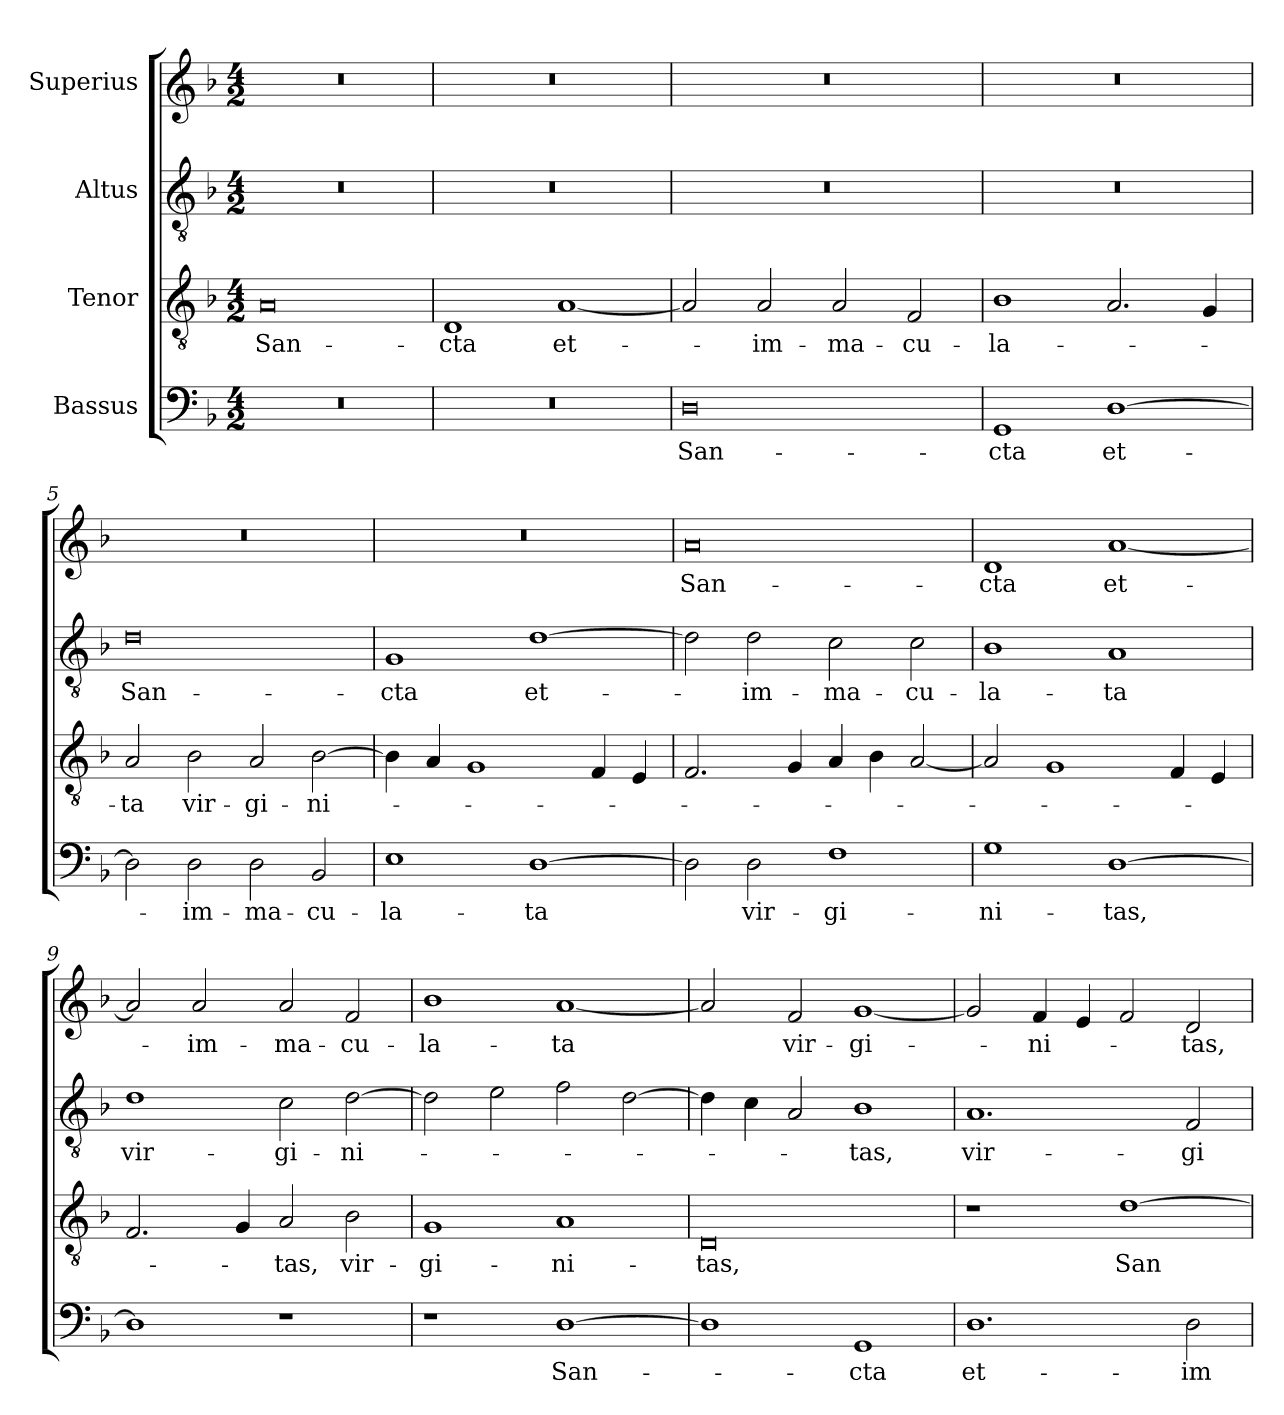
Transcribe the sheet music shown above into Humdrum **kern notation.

**kern	**text	**kern	**text	**kern	**text	**kern	**text
*part4	*part4	*part3	*part3	*part2	*part2	*part1	*part1
*staff4	*staff4	*staff3	*staff3	*staff2	*staff2	*staff1	*staff1
*I"Bassus	*	*I"Tenor	*	*I"Altus	*	*I"Superius	*
*clefF4	*	*clefGv2	*	*clefGv2	*	*clefG2	*
*k[b-]	*	*k[b-]	*	*k[b-]	*	*k[b-]	*
*M4/2	*	*M4/2	*	*M4/2	*	*M4/2	*
=1	=1	=1	=1	=1	=1	=1	=1
0r	.	0A/	San-	0r	.	0r	.
=2	=2	=2	=2	=2	=2	=2	=2
0r	.	1D/	-cta	0r	.	0r	.
.	.	[1A/	et-	.	.	.	.
=3	=3	=3	=3	=3	=3	=3	=3
0D\	San-	2A/]	.	0r	.	0r	.
.	.	2A/	im-	.	.	.	.
.	.	2A/	-ma-	.	.	.	.
.	.	2F/	-cu-	.	.	.	.
=4	=4	=4	=4	=4	=4	=4	=4
1GG/	-cta	1B-\	-la-	0r	.	0r	.
[1D\	et-	2.A/	.	.	.	.	.
.	.	4G/	.	.	.	.	.
=5	=5	=5	=5	=5	=5	=5	=5
2D\]	.	2A/	-ta	0d\	San-	0r	.
2D\	im-	2B-\	vir-	.	.	.	.
2D\	-ma-	2A/	-gi-	.	.	.	.
2BB-/	-cu-	[2B-\	-ni-	.	.	.	.
=6	=6	=6	=6	=6	=6	=6	=6
1E\	-la-	4B-\]	.	1G/	-cta	0r	.
.	.	4A/	.	.	.	.	.
.	.	1G/	.	.	.	.	.
[1D\	-ta	.	.	[1d\	et-	.	.
.	.	4F/	.	.	.	.	.
.	.	4E/	.	.	.	.	.
=7	=7	=7	=7	=7	=7	=7	=7
2D\]	.	2.F/	.	2d\]	.	0a/	San-
2D\	vir-	.	.	2d\	im-	.	.
.	.	4G/	.	.	.	.	.
1F\	-gi-	4A/	.	2c\	-ma-	.	.
.	.	4B-\	.	.	.	.	.
.	.	[2A/	.	2c\	-cu-	.	.
=8	=8	=8	=8	=8	=8	=8	=8
1G\	-ni-	2A/]	.	1B-\	-la-	1d/	-cta
.	.	1G/	.	.	.	.	.
[1D\	-tas,	.	.	1A/	-ta	[1a/	et-
.	.	4F/	.	.	.	.	.
.	.	4E/	.	.	.	.	.
=9	=9	=9	=9	=9	=9	=9	=9
1D\]	.	2.F/	.	1d\	vir-	2a/]	.
.	.	.	.	.	.	2a/	im-
.	.	4G/	.	.	.	.	.
1r	.	2A/	-tas,	2c\	-gi-	2a/	-ma-
.	.	2B-\	vir-	[2d\	-ni-	2f/	-cu-
=10	=10	=10	=10	=10	=10	=10	=10
1r	.	1G/	-gi-	2d\]	.	1b-\	-la-
.	.	.	.	2e\	.	.	.
[1D\	San-	1A/	-ni-	2f\	.	[1a/	-ta
.	.	.	.	[2d\	.	.	.
=11	=11	=11	=11	=11	=11	=11	=11
1D\]	.	0D/	-tas,	4d\]	.	2a/]	.
.	.	.	.	4c\	.	.	.
.	.	.	.	2A/	.	2f/	vir-
1GG/	-cta	.	.	1B-\	-tas,	[1g/	-gi-
=12	=12	=12	=12	=12	=12	=12	=12
1.D\	et-	1r	.	1.A/	vir-	2g/]	.
.	.	.	.	.	.	4f/	-ni-
.	.	.	.	.	.	4e/	.
.	.	[1d\	San-	.	.	2f/	.
2D\	im-	.	.	2F/	-gi-	2d/	-tas,
=	=	=	=	=	=	=	=
*-	*-	*-	*-	*-	*-	*-	*-
